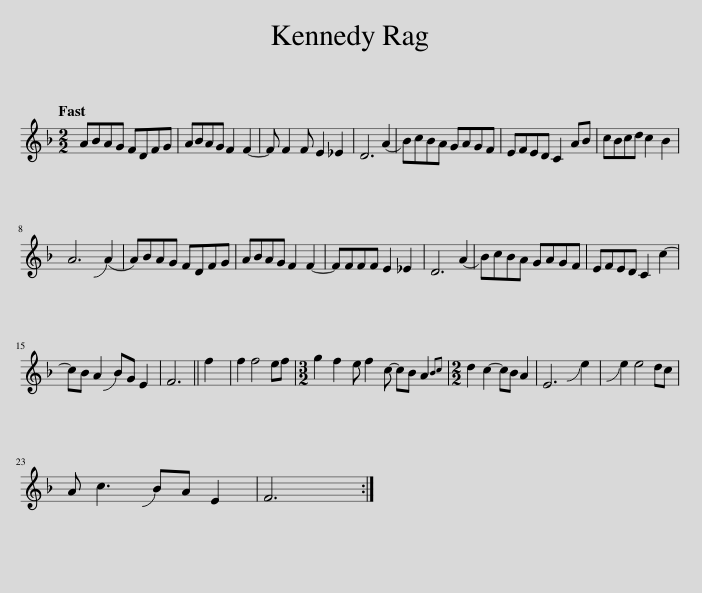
X:1
L:1/8
Q:1/4=120
M:2/2
I:linebreak $
K:F
V:1 treble
V:1
 ABAG FDFG | ABAG F2 F2- | F F2 F E2 _E2 | D6 (A2 | B)cBA GAGF | %5
 EFED C2 AB | cBcd c2 B2 |$ A6 (!slide!A2 | A)BAG FDFG | ABAG F2 F2- | %10
 FFFF E2 _E2 | D6 (A2 | B)cBA GAGF | EFED C2 c2- |$ cB A2 !slide!BG E2 | %15
 F6 || f2 | f2 f4 ef |[M:3/2] g2 f2 e f2 c- cB A2{Bc} |[M:2/2] d2 c2- cB A2 | %20
 E6 !slide!e2 | !slide!e2 e4 dc |$ A c3 !slide!BA E2 | F6 :| %24
